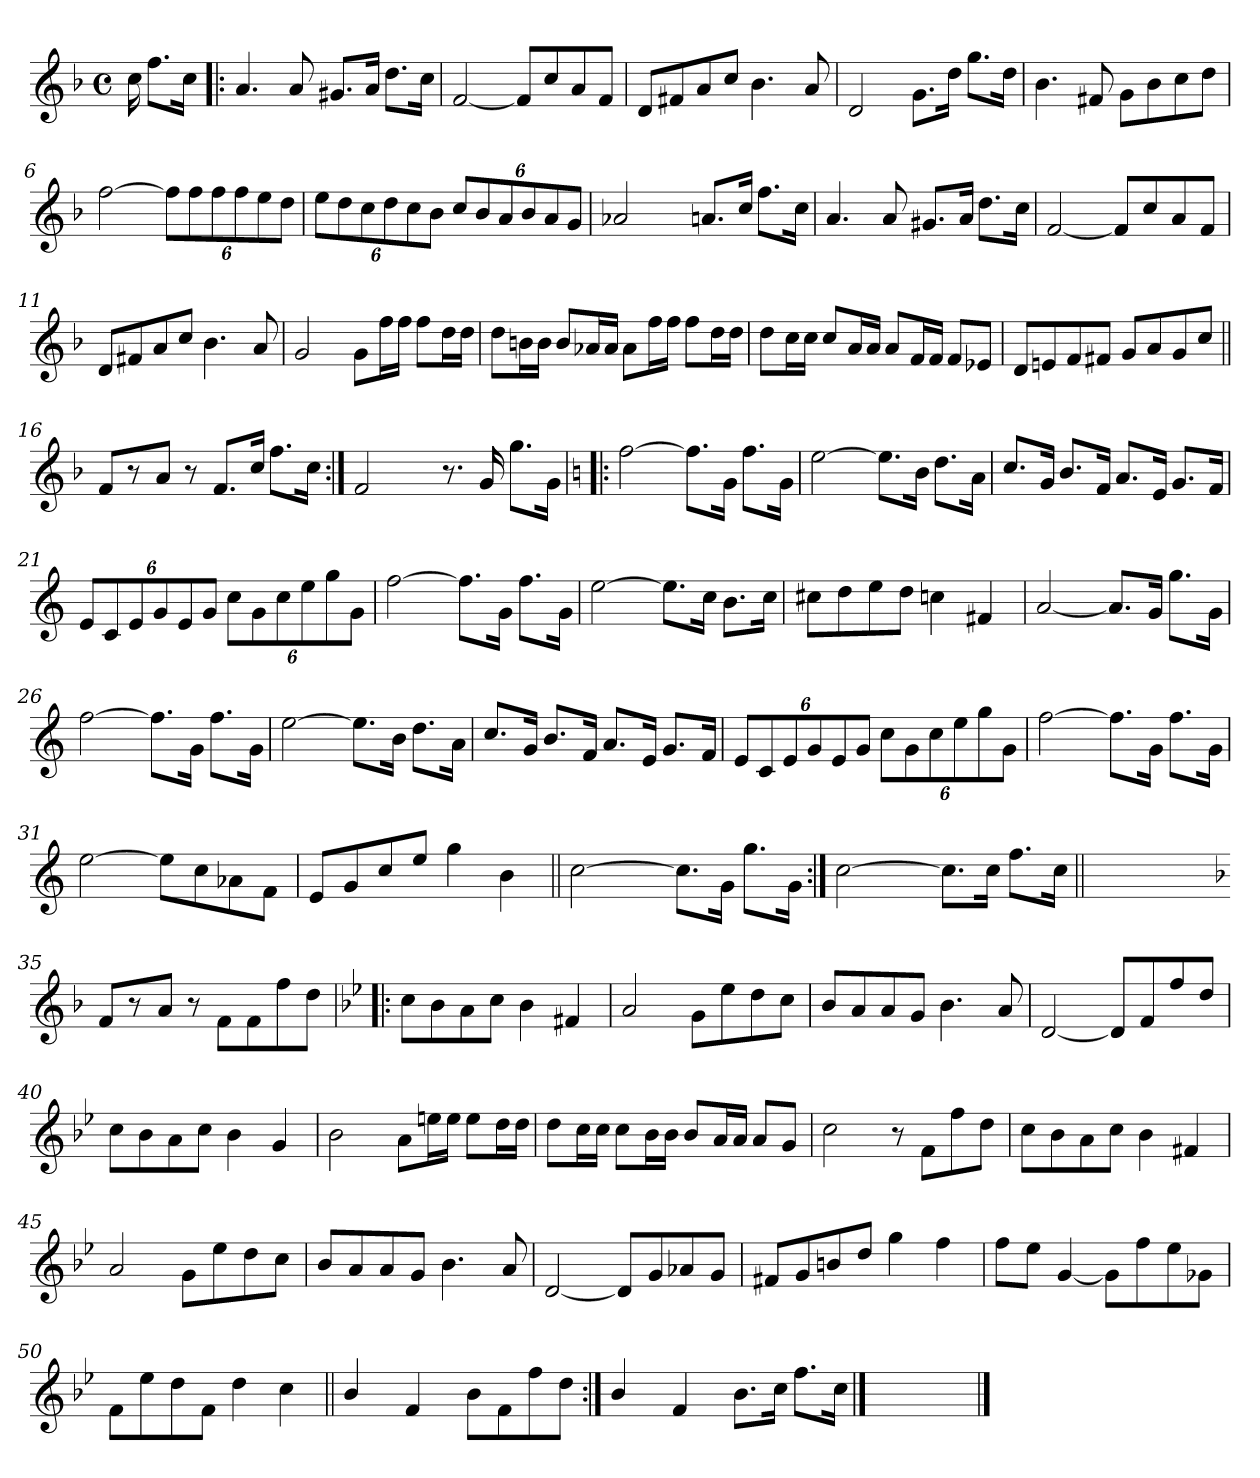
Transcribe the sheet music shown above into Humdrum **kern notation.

**kern
*part1
*staff1
*clefG2
*k[b-]
*F:
*M4/4
*met(c)
=
16cc\
8.ff\L
16cc\Jk
=1!|:
4.a/
8a/
8.g#X/L
16a/Jk
8.dd\L
16cc\Jk
=2
[2f/
8f/L]
8cc/
8a/
8f/J
=3
8d/L
8f#X/
8a/
8cc/J
4.b-\
8a/
!!LO:LB:g=z
=4
2d/
8.g\L
16dd\Jk
8.gg\L
16dd\Jk
=5
4.b-\
8f#X/
8g\L
8b-\
8cc\
8dd\J
=6
[2ff\
12ff\L]
12ff\
12ff\
12ff\
12ee\
12dd\J
=7
12ee\L
12dd\
12cc\
12dd\
12cc\
12b-\J
12cc/L
12b-/
12a/
12b-/
12a/
12g/J
!!LO:LB:g=z
=8
*^
2a-X/	4ryy
.	4ryy
8.an/L	2ryy
16cc/Jk	.
8.ff\L	.
16cc\Jk	.
*v	*v
=9
4.a/
8a/
8.g#X/L
16a/Jk
8.dd\L
16cc\Jk
=10
[2f/
8f/L]
8cc/
8a/
8f/J
=11
8d/L
8f#X/
8a/
8cc/J
4.b-\
8a/
!!LO:LB:g=z
=12
2g/
8g\L
16ff\L
16ff\JJ
8ff\L
16dd\L
16dd\JJ
=13
8dd\L
16bn\L
16b\JJ
8b/L
16a-X/L
16a-/JJ
8a-\L
16ff\L
16ff\JJ
8ff\L
16dd\L
16dd\JJ
=14
8dd\L
16cc\L
16cc\JJ
8cc/L
16a/L
16a/JJ
8a/L
16f/L
16f/JJ
8f/L
8e-X/J
!!LO:LB:g=z
=15
8d/L
8en/
8f/
8f#X/J
8g/L
8a/
8g/
8cc/J
=16||
8f/L
8r
8a/J
8r
8.f/L
16cc/Jk
8.ff\L
16cc\Jk
=17:|!
*^
2f/	4ryy
.	4ryy
8.r	2ryy
16g/	.
8.gg\L	.
16g\Jk	.
*v	*v
=18!|:
*k[]
*C:
[2ff\
8.ff\L]
16g\Jk
8.ff\L
16g\Jk
!!LO:LB:g=z
=19
[2ee\
8.ee\L]
16b\Jk
8.dd\L
16a\Jk
=20
8.cc/L
16g/Jk
8.b/L
16f/Jk
8.a/L
16e/Jk
8.g/L
16f/Jk
=21
12e/L
12c/
12e/
12g/
12e/
12g/J
12cc\L
12g\
12cc\
12ee\
12gg\
12g\J
=22
[2ff\
8.ff\L]
16g\Jk
8.ff\L
16g\Jk
!!LO:LB:g=z
=23
[2ee\
8.ee\L]
16cc\Jk
8.b\L
16cc\Jk
=24
8cc#X\L
8dd\
8ee\
8dd\J
4ccn\
4f#X/
=25
[2a/
8.a/L]
16g/Jk
8.gg\L
16g\Jk
=26
[2ff\
8.ff\L]
16g\Jk
8.ff\L
16g\Jk
!!LO:LB:g=z
=27
[2ee\
8.ee\L]
16b\Jk
8.dd\L
16a\Jk
=28
8.cc/L
16g/Jk
8.b/L
16f/Jk
8.a/L
16e/Jk
8.g/L
16f/Jk
=29
12e/L
12c/
12e/
12g/
12e/
12g/J
12cc\L
12g\
12cc\
12ee\
12gg\
12g\J
=30
[2ff\
8.ff\L]
16g\Jk
8.ff\L
16g\Jk
!!LO:LB:g=z
=31
[2ee\
8ee\L]
8cc\
8a-X\
8f\J
=32
8e/L
8g/
8cc/
8ee/J
4gg\
4b\
=33||
*^
[>2cc\	4ryy
.	4ryy
8.cc\L]	2ryy
16g\Jk	.
8.gg\L	.
16g\Jk	.
=34:|!	=34:|!
[>2cc\	4ryy
.	4ryy
8.cc\L]	2ryy
16cc\Jk	.
8.ff\L	.
16cc\Jk	.
*v	*v
=34X1||
*stria0
1ryy
!!LO:PB:g=z
=35-
*stria5
*k[b-]
*F:
8f/L
8r
8a/J
8r
8f\L
8f\
8ff\
8dd\J
=36!|:
*k[b-e-]
*B-:
8cc\L
8b-\
8a\
8cc\J
4b-\
4f#X/
=37
2a/
8g\L
8ee-\
8dd\
8cc\J
=38
8b-/L
8a/
8a/
8g/J
4.b-\
8a/
!!LO:LB:g=z
=39
[2d/
8d/L]
8f/
8ff/
8dd/J
=40
8cc\L
8b-\
8a\
8cc\J
4b-\
4g/
=41
2b-\
8a\L
16een\L
16ee\JJ
8ee\L
16dd\L
16dd\JJ
=42
8dd\L
16cc\L
16cc\JJ
8cc\L
16b-\L
16b-\JJ
8b-/L
16a/L
16a/JJ
8a/L
8g/J
!!LO:LB:g=z
=43
2cc\
8r
8f\L
8ff\
8dd\J
=44
8cc\L
8b-\
8a\
8cc\J
4b-\
4f#X/
=45
2a/
8g\L
8ee-\
8dd\
8cc\J
=46
8b-/L
8a/
8a/
8g/J
4.b-\
8a/
!!LO:LB:g=z
=47
[2d/
8d/L]
8g/
8a-X/
8g/J
=48
8f#X/L
8g/
8bn/
8dd/J
4gg\
4ff\
=49
8ff\L
8ee-\J
[4g/
8g\L]
8ff\
8ee-\
8g-X\J
=50
8f\L
8ee-\
8dd\
8f\J
4dd\
4cc\
!!LO:LB:g=z
=51||
*^
4b-/	8ryy
.	8ryy
4f/	8ryy
.	8ryy
8b-\L	2ryy
8f\	.
8ff\	.
8dd\J	.
=52:|!	=52:|!
4b-/	8ryy
.	8ryy
4f/	8ryy
.	8ryy
8.b-\L	2ryy
16cc\Jk	.
8.ff\L	.
16cc\Jk	.
*v	*v
==53
*stria0
1ryy
==
*-
